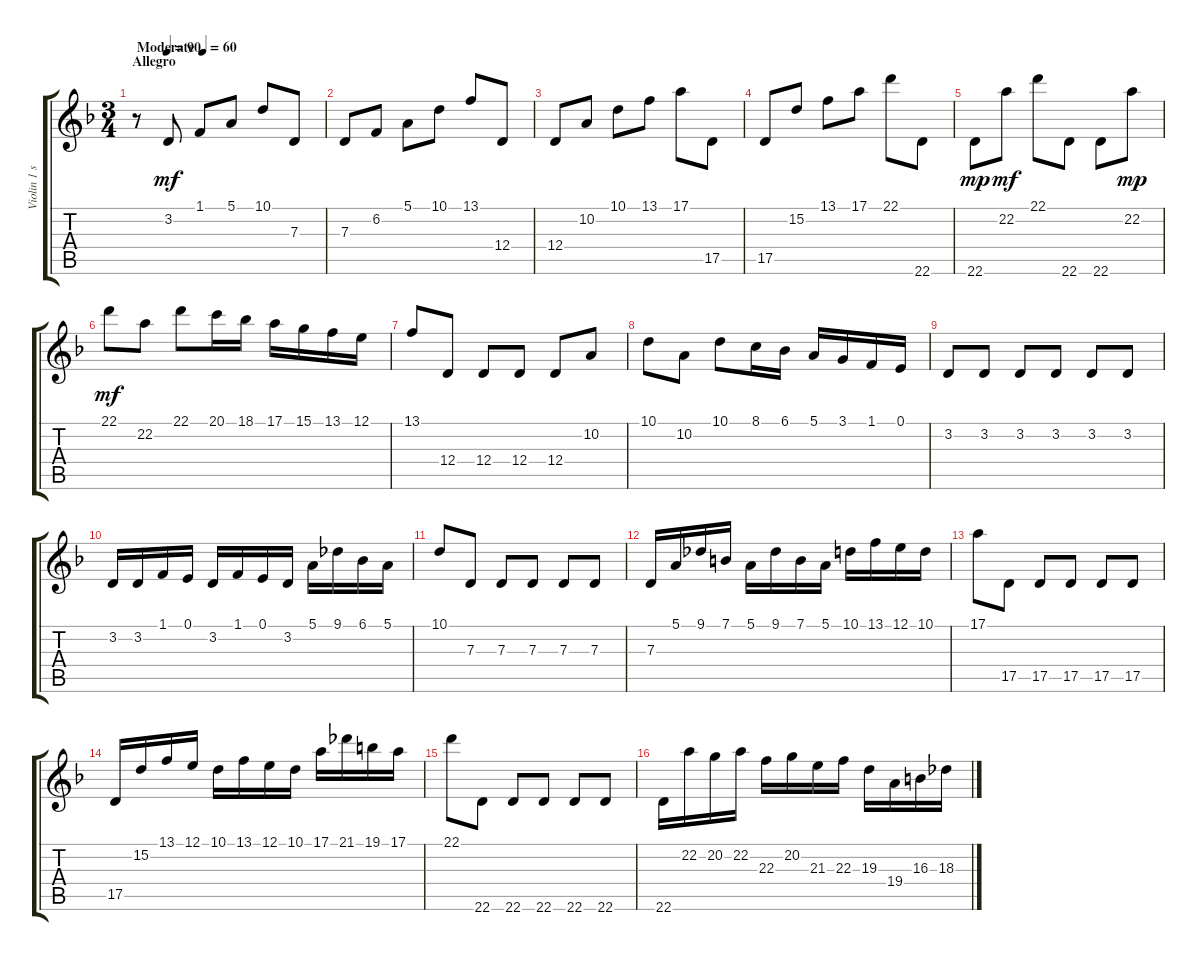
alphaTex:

\track ("Violin 1 solo" "Violin 1 s") {instrument violin}
\staff {score tabs}
\tuning (E4 B3 G3 D3 A2 E2) {hide}
\ts (3 4)
\section ("" "Allegro")
\tempo (60 "Moderate")
\tempo (90 0.16666666666666666)
\tempo (60 "Moderate")
\clef g2
\ks f
r.8{dy mf instrument violin} 3.2.8 1.1.8 5.1.8 10.1.8 7.3.8 |
7.3.8 6.2.8 5.1.8 10.1.8 13.1.8 12.4.8 |
12.4.8 10.2.8 10.1.8 13.1.8 17.1.8 17.5.8 |
17.5.8 15.2.8 13.1.8 17.1.8 22.1.8 22.6.8 |
22.6.8{dy mp} 22.2.8{dy mf} 22.1.8 22.6.8 22.6.8 22.2.8{dy mp} |
22.1.8{dy mf} 22.2.8 22.1.8 20.1.16 18.1.16 17.1.16 15.1.16 13.1.16 12.1.16 |
13.1.8 12.4.8 12.4.8 12.4.8 12.4.8 10.2.8 |
10.1.8 10.2.8 10.1.8 8.1.16 6.1.16 5.1.16 3.1.16 1.1.16 0.1.16 |
3.2.8 3.2.8 3.2.8 3.2.8 3.2.8 3.2.8 |
3.2.16 3.2.16 1.1.16 0.1.16 3.2.16 1.1.16 0.1.16 3.2.16 5.1.16 9.1.16 6.1.16 5.1.16 |
10.1.8 7.3.8 7.3.8 7.3.8 7.3.8 7.3.8 |
7.3.16 5.1.16 9.1.16 7.1.16 5.1.16 9.1.16 7.1.16 5.1.16 10.1.16 13.1.16 12.1.16 10.1.16 |
17.1.8 17.5.8 17.5.8 17.5.8 17.5.8 17.5.8 |
17.5.16 15.2.16 13.1.16 12.1.16 10.1.16 13.1.16 12.1.16 10.1.16 17.1.16 21.1.16 19.1.16 17.1.16 |
22.1.8 22.6.8 22.6.8 22.6.8 22.6.8 22.6.8 |
22.6.16 22.2.16 20.2.16 22.2.16 22.3.16 20.2.16 21.3.16 22.3.16 19.3.16 19.4.16 16.3.16 18.3.16
